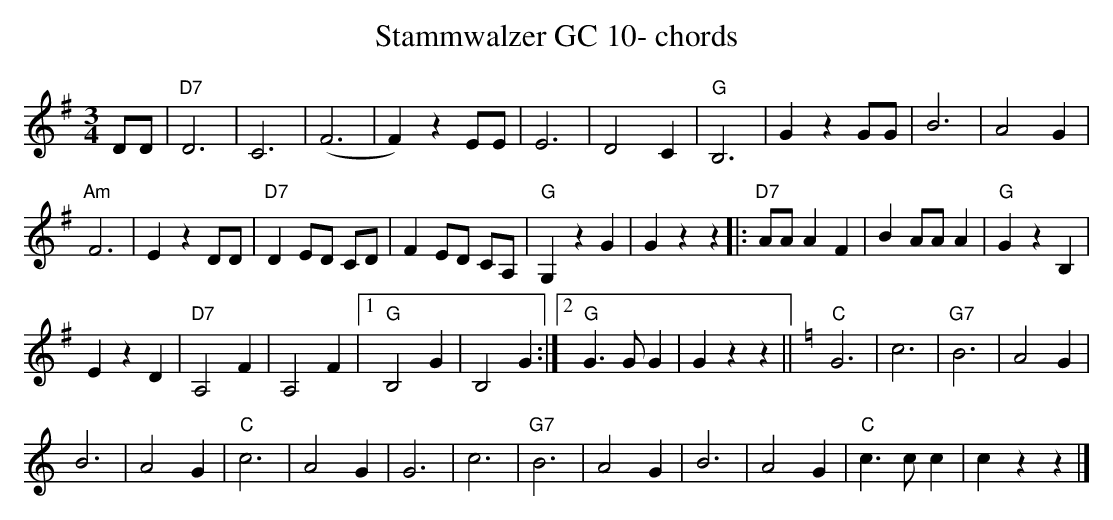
X:1
T:Stammwalzer GC 10- chords
M:3/4
L:1/4
K:G %%MIDI gchordon
D/2D/2 | "D7"D3 | C3 | (F3 | F)zE/2E/2 | E3 | D2C | "G"B,3 | GzG/2G/2 | B3 | A2G |
"Am"F3 | EzD/2D/2 | "D7"D E/2D/2 C/2D/2 | F E/2D/2 C/2A,/2 | "G"G,zG | Gzz |: "D7"A/2A/2 AF | BA/2A/2A | "G"GzB, |
EzD | "D7"A,2F | A,2F |1 "G"B,2G | B,2G :|2 "G"G>GG | Gzz || [K:C] "C"G3 | c3 | "G7"B3 | A2G |
B3 | A2G | "C"c3 | A2G | G3 | c3 | "G7"B3 | A2G | B3 | A2G | "C"c>cc | czz |]
